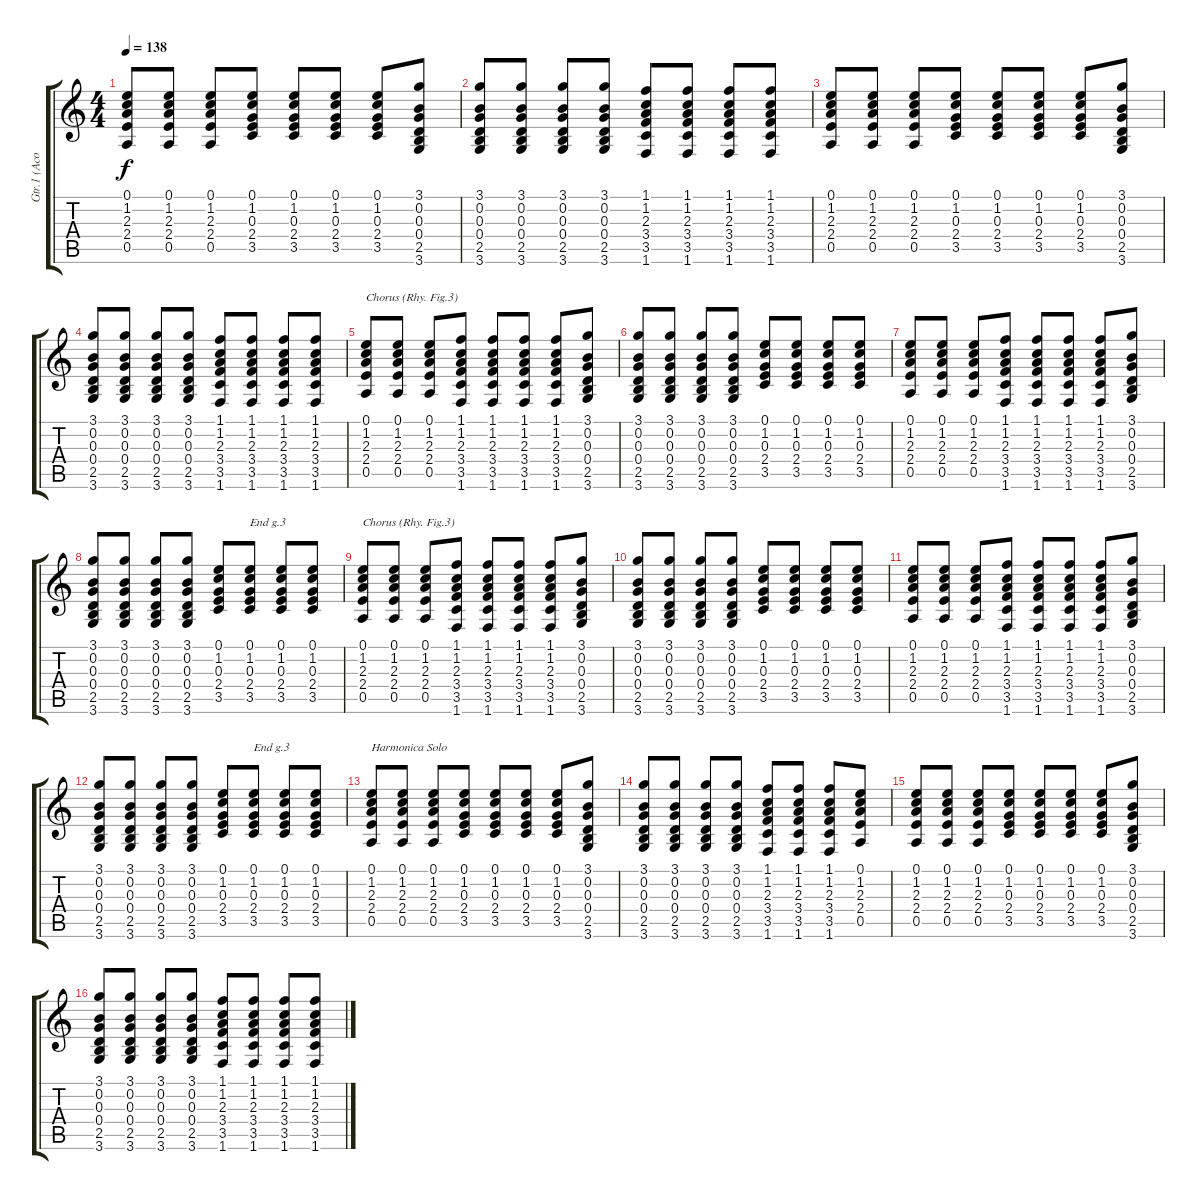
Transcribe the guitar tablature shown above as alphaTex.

\track ("Gtr.1 (Acoustic) " "Gtr.1 (Aco") {instrument acousticguitarnylon}
\staff {score tabs}
\tuning (E4 B3 G3 D3 A2 E2) {hide}
\ts (4 4)
\tempo 138
\clef g2
\ks aminor
(0.1 1.2 2.3 2.4 0.5).8{dy f} (0.1 1.2 2.3 2.4 0.5).8 (0.1 1.2 2.3 2.4 0.5).8 (0.1 1.2 0.3 2.4 3.5).8 (0.1 1.2 0.3 2.4 3.5).8 (0.1 1.2 0.3 2.4 3.5).8 (0.1 1.2 0.3 2.4 3.5).8 (3.1 0.2 0.3 0.4 2.5 3.6).8 |
(3.1 0.2 0.3 0.4 2.5 3.6).8 (3.1 0.2 0.3 0.4 2.5 3.6).8 (3.1 0.2 0.3 0.4 2.5 3.6).8 (3.1 0.2 0.3 0.4 2.5 3.6).8 (1.1 1.2 2.3 3.4 3.5 1.6).8 (1.1 1.2 2.3 3.4 3.5 1.6).8 (1.1 1.2 2.3 3.4 3.5 1.6).8 (1.1 1.2 2.3 3.4 3.5 1.6).8 |
(0.1 1.2 2.3 2.4 0.5).8 (0.1 1.2 2.3 2.4 0.5).8 (0.1 1.2 2.3 2.4 0.5).8 (0.1 1.2 0.3 2.4 3.5).8 (0.1 1.2 0.3 2.4 3.5).8 (0.1 1.2 0.3 2.4 3.5).8 (0.1 1.2 0.3 2.4 3.5).8 (3.1 0.2 0.3 0.4 2.5 3.6).8 |
(3.1 0.2 0.3 0.4 2.5 3.6).8 (3.1 0.2 0.3 0.4 2.5 3.6).8 (3.1 0.2 0.3 0.4 2.5 3.6).8 (3.1 0.2 0.3 0.4 2.5 3.6).8 (1.1 1.2 2.3 3.4 3.5 1.6).8 (1.1 1.2 2.3 3.4 3.5 1.6).8 (1.1 1.2 2.3 3.4 3.5 1.6).8 (1.1 1.2 2.3 3.4 3.5 1.6).8 |
(0.1 1.2 2.3 2.4 0.5).8{txt "Chorus (Rhy. Fig.3) "} (0.1 1.2 2.3 2.4 0.5).8 (0.1 1.2 2.3 2.4 0.5).8 (1.1 1.2 2.3 3.4 3.5 1.6).8 (1.1 1.2 2.3 3.4 3.5 1.6).8 (1.1 1.2 2.3 3.4 3.5 1.6).8 (1.1 1.2 2.3 3.4 3.5 1.6).8 (3.1 0.2 0.3 0.4 2.5 3.6).8 |
(3.1 0.2 0.3 0.4 2.5 3.6).8 (3.1 0.2 0.3 0.4 2.5 3.6).8 (3.1 0.2 0.3 0.4 2.5 3.6).8 (3.1 0.2 0.3 0.4 2.5 3.6).8 (0.1 1.2 0.3 2.4 3.5).8 (0.1 1.2 0.3 2.4 3.5).8 (0.1 1.2 0.3 2.4 3.5).8 (0.1 1.2 0.3 2.4 3.5).8 |
(0.1 1.2 2.3 2.4 0.5).8 (0.1 1.2 2.3 2.4 0.5).8 (0.1 1.2 2.3 2.4 0.5).8 (1.1 1.2 2.3 3.4 3.5 1.6).8 (1.1 1.2 2.3 3.4 3.5 1.6).8 (1.1 1.2 2.3 3.4 3.5 1.6).8 (1.1 1.2 2.3 3.4 3.5 1.6).8 (3.1 0.2 0.3 0.4 2.5 3.6).8 |
(3.1 0.2 0.3 0.4 2.5 3.6).8 (3.1 0.2 0.3 0.4 2.5 3.6).8 (3.1 0.2 0.3 0.4 2.5 3.6).8 (3.1 0.2 0.3 0.4 2.5 3.6).8 (0.1 1.2 0.3 2.4 3.5).8 (0.1 1.2 0.3 2.4 3.5).8{txt "End g.3"} (0.1 1.2 0.3 2.4 3.5).8 (0.1 1.2 0.3 2.4 3.5).8 |
(0.1 1.2 2.3 2.4 0.5).8{txt "Chorus (Rhy. Fig.3) "} (0.1 1.2 2.3 2.4 0.5).8 (0.1 1.2 2.3 2.4 0.5).8 (1.1 1.2 2.3 3.4 3.5 1.6).8 (1.1 1.2 2.3 3.4 3.5 1.6).8 (1.1 1.2 2.3 3.4 3.5 1.6).8 (1.1 1.2 2.3 3.4 3.5 1.6).8 (3.1 0.2 0.3 0.4 2.5 3.6).8 |
(3.1 0.2 0.3 0.4 2.5 3.6).8 (3.1 0.2 0.3 0.4 2.5 3.6).8 (3.1 0.2 0.3 0.4 2.5 3.6).8 (3.1 0.2 0.3 0.4 2.5 3.6).8 (0.1 1.2 0.3 2.4 3.5).8 (0.1 1.2 0.3 2.4 3.5).8 (0.1 1.2 0.3 2.4 3.5).8 (0.1 1.2 0.3 2.4 3.5).8 |
(0.1 1.2 2.3 2.4 0.5).8 (0.1 1.2 2.3 2.4 0.5).8 (0.1 1.2 2.3 2.4 0.5).8 (1.1 1.2 2.3 3.4 3.5 1.6).8 (1.1 1.2 2.3 3.4 3.5 1.6).8 (1.1 1.2 2.3 3.4 3.5 1.6).8 (1.1 1.2 2.3 3.4 3.5 1.6).8 (3.1 0.2 0.3 0.4 2.5 3.6).8 |
(3.1 0.2 0.3 0.4 2.5 3.6).8 (3.1 0.2 0.3 0.4 2.5 3.6).8 (3.1 0.2 0.3 0.4 2.5 3.6).8 (3.1 0.2 0.3 0.4 2.5 3.6).8 (0.1 1.2 0.3 2.4 3.5).8 (0.1 1.2 0.3 2.4 3.5).8{txt "End g.3"} (0.1 1.2 0.3 2.4 3.5).8 (0.1 1.2 0.3 2.4 3.5).8 |
(0.1 1.2 2.3 2.4 0.5).8{txt "Harmonica Solo"} (0.1 1.2 2.3 2.4 0.5).8 (0.1 1.2 2.3 2.4 0.5).8 (0.1 1.2 0.3 2.4 3.5).8 (0.1 1.2 0.3 2.4 3.5).8 (0.1 1.2 0.3 2.4 3.5).8 (0.1 1.2 0.3 2.4 3.5).8 (3.1 0.2 0.3 0.4 2.5 3.6).8 |
(3.1 0.2 0.3 0.4 2.5 3.6).8 (3.1 0.2 0.3 0.4 2.5 3.6).8 (3.1 0.2 0.3 0.4 2.5 3.6).8 (3.1 0.2 0.3 0.4 2.5 3.6).8 (1.1 1.2 2.3 3.4 3.5 1.6).8 (1.1 1.2 2.3 3.4 3.5 1.6).8 (1.1 1.2 2.3 3.4 3.5 1.6).8 (0.1 1.2 2.3 2.4 0.5).8 |
(0.1 1.2 2.3 2.4 0.5).8 (0.1 1.2 2.3 2.4 0.5).8 (0.1 1.2 2.3 2.4 0.5).8 (0.1 1.2 0.3 2.4 3.5).8 (0.1 1.2 0.3 2.4 3.5).8 (0.1 1.2 0.3 2.4 3.5).8 (0.1 1.2 0.3 2.4 3.5).8 (3.1 0.2 0.3 0.4 2.5 3.6).8 |
(3.1 0.2 0.3 0.4 2.5 3.6).8 (3.1 0.2 0.3 0.4 2.5 3.6).8 (3.1 0.2 0.3 0.4 2.5 3.6).8 (3.1 0.2 0.3 0.4 2.5 3.6).8 (1.1 1.2 2.3 3.4 3.5 1.6).8 (1.1 1.2 2.3 3.4 3.5 1.6).8 (1.1 1.2 2.3 3.4 3.5 1.6).8 (1.1 1.2 2.3 3.4 3.5 1.6).8
